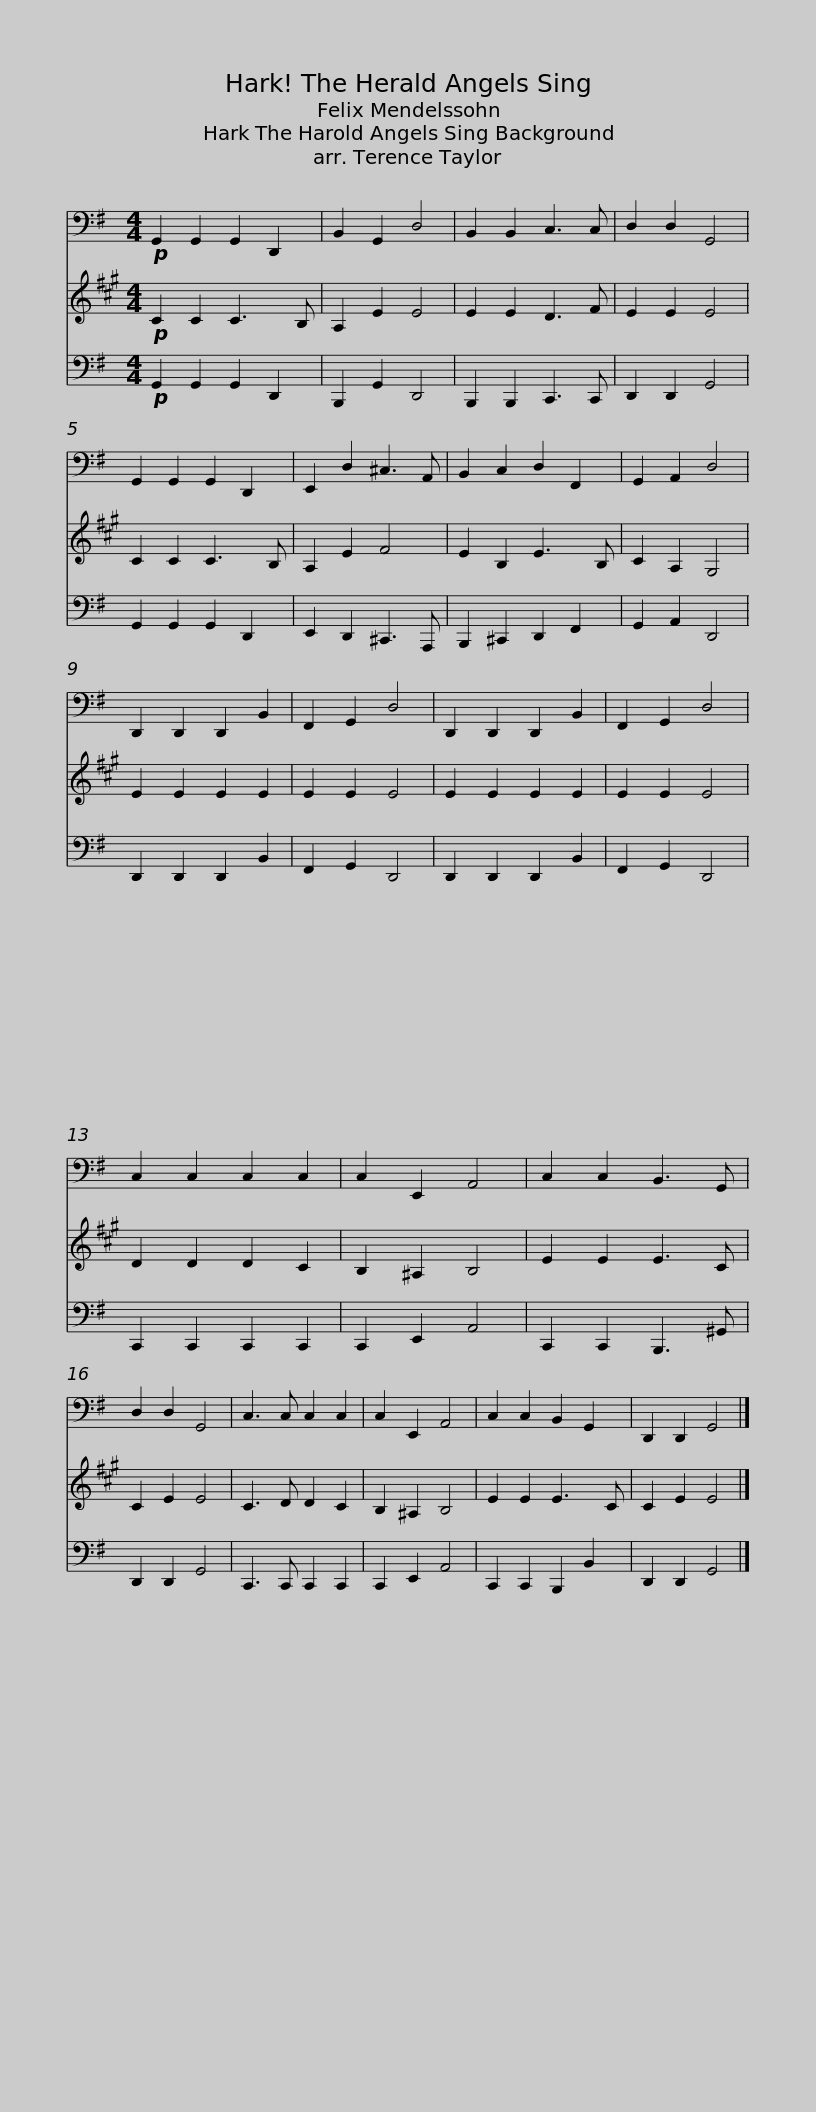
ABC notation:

X:1
%%score 1 2 3
L:1/8
M:4/4
I:linebreak $
K:G
V:1 bass
V:2 treble transpose=-2
V:3 bass
V:1
!p! G,,2 G,,2 G,,2 D,,2 | B,,2 G,,2 D,4 | B,,2 B,,2 C,3 C, | D,2 D,2 G,,4 | G,,2 G,,2 G,,2 D,,2 | %5
 E,,2 D,2 ^C,3 A,, |$ B,,2 C,2 D,2 F,,2 | G,,2 A,,2 D,4 | D,,2 D,,2 D,,2 B,,2 | F,,2 G,,2 D,4 | %10
 D,,2 D,,2 D,,2 B,,2 | F,,2 G,,2 D,4 | C,2 C,2 C,2 C,2 | C,2 E,,2 A,,4 |$ C,2 C,2 B,,3 G,, | %15
 D,2 D,2 G,,4 | C,3 C, C,2 C,2 | C,2 E,,2 A,,4 | C,2 C,2 B,,2 G,,2 | D,,2 D,,2 G,,4 |] %20
V:2
[K:A]!p! C2 C2 C3 B, | A,2 E2 E4 | E2 E2 D3 F | E2 E2 E4 | C2 C2 C3 B, | %5
 A,2 E2 F4 |$ E2 B,2 E3 B, | C2 A,2 G,4 | E2 E2 E2 E2 | E2 E2 E4 | %10
 E2 E2 E2 E2 | E2 E2 E4 | D2 D2 D2 C2 | B,2 ^A,2 B,4 |$ E2 E2 E3 C | %15
 C2 E2 E4 | C3 D D2 C2 | B,2 ^A,2 B,4 | E2 E2 E3 C | C2 E2 E4 |] %20
V:3
!p! G,,2 G,,2 G,,2 D,,2 | B,,,2 G,,2 D,,4 | B,,,2 B,,,2 C,,3 C,, | D,,2 D,,2 G,,4 | G,,2 G,,2 G,,2 D,,2 | %5
 E,,2 D,,2 ^C,,3 A,,, |$ B,,,2 ^C,,2 D,,2 F,,2 | G,,2 A,,2 D,,4 | D,,2 D,,2 D,,2 B,,2 | F,,2 G,,2 D,,4 | %10
 D,,2 D,,2 D,,2 B,,2 | F,,2 G,,2 D,,4 | C,,2 C,,2 C,,2 C,,2 | C,,2 E,,2 A,,4 |$ C,,2 C,,2 B,,,3 ^G,, | %15
 D,,2 D,,2 G,,4 | C,,3 C,, C,,2 C,,2 | C,,2 E,,2 A,,4 | C,,2 C,,2 B,,,2 B,,2 | D,,2 D,,2 G,,4 |] %20
